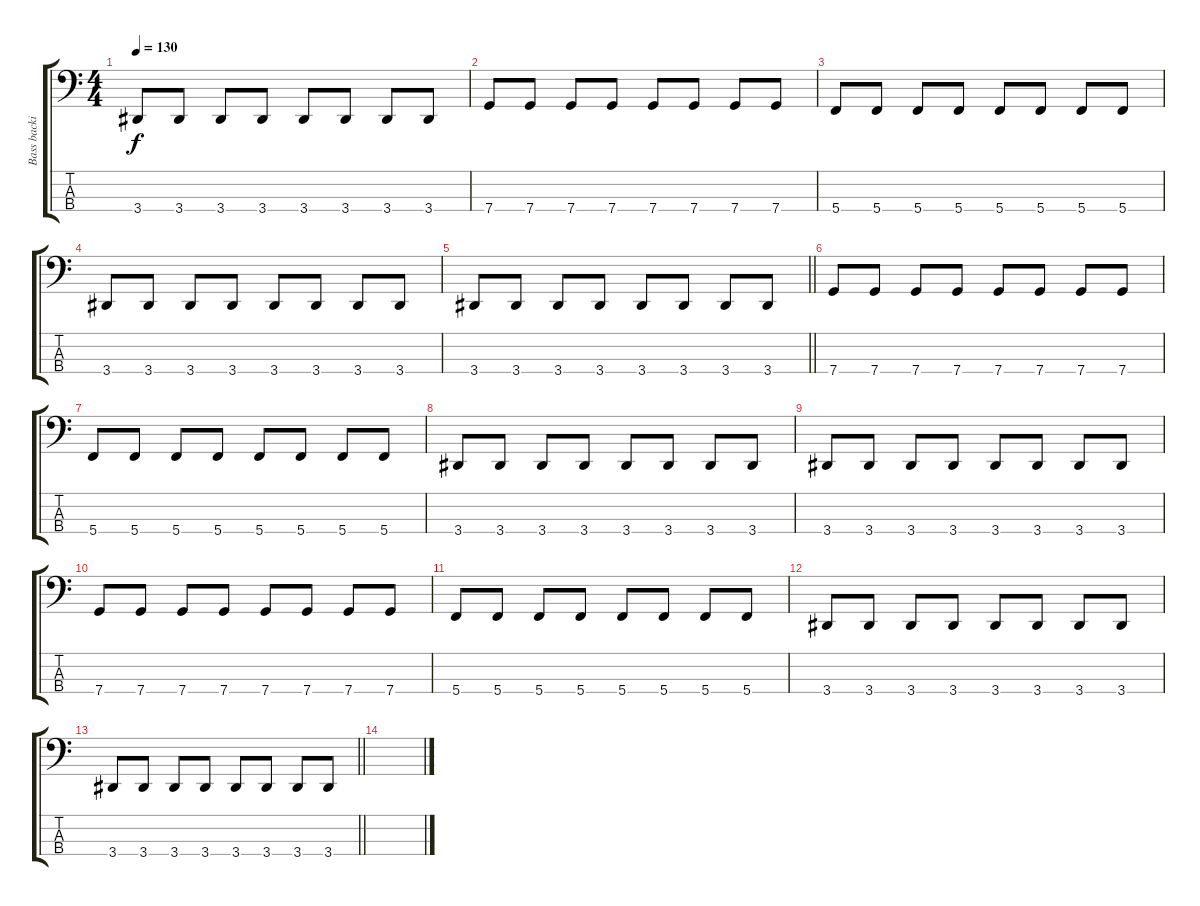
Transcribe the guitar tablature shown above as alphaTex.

\track ("Bass backing" "Bass backi") {instrument electricbassfinger}
\staff {score tabs}
\tuning (F2 C2 G1 C1) {hide}
\ts (4 4)
\tempo 130
\clef f4
\ks c
3.4.8{dy f} 3.4.8 3.4.8 3.4.8 3.4.8 3.4.8 3.4.8 3.4.8 |
7.4.8 7.4.8 7.4.8 7.4.8 7.4.8 7.4.8 7.4.8 7.4.8 |
5.4.8 5.4.8 5.4.8 5.4.8 5.4.8 5.4.8 5.4.8 5.4.8 |
3.4.8 3.4.8 3.4.8 3.4.8 3.4.8 3.4.8 3.4.8 3.4.8 |
\barLineRight lightlight
3.4.8 3.4.8 3.4.8 3.4.8 3.4.8 3.4.8 3.4.8 3.4.8 |
\section ("" "")
7.4.8 7.4.8 7.4.8 7.4.8 7.4.8 7.4.8 7.4.8 7.4.8 |
5.4.8 5.4.8 5.4.8 5.4.8 5.4.8 5.4.8 5.4.8 5.4.8 |
3.4.8 3.4.8 3.4.8 3.4.8 3.4.8 3.4.8 3.4.8 3.4.8 |
3.4.8 3.4.8 3.4.8 3.4.8 3.4.8 3.4.8 3.4.8 3.4.8 |
7.4.8 7.4.8 7.4.8 7.4.8 7.4.8 7.4.8 7.4.8 7.4.8 |
5.4.8 5.4.8 5.4.8 5.4.8 5.4.8 5.4.8 5.4.8 5.4.8 |
3.4.8 3.4.8 3.4.8 3.4.8 3.4.8 3.4.8 3.4.8 3.4.8 |
\barLineRight lightlight
3.4.8 3.4.8 3.4.8 3.4.8 3.4.8 3.4.8 3.4.8 3.4.8 |
\section ("" "")
